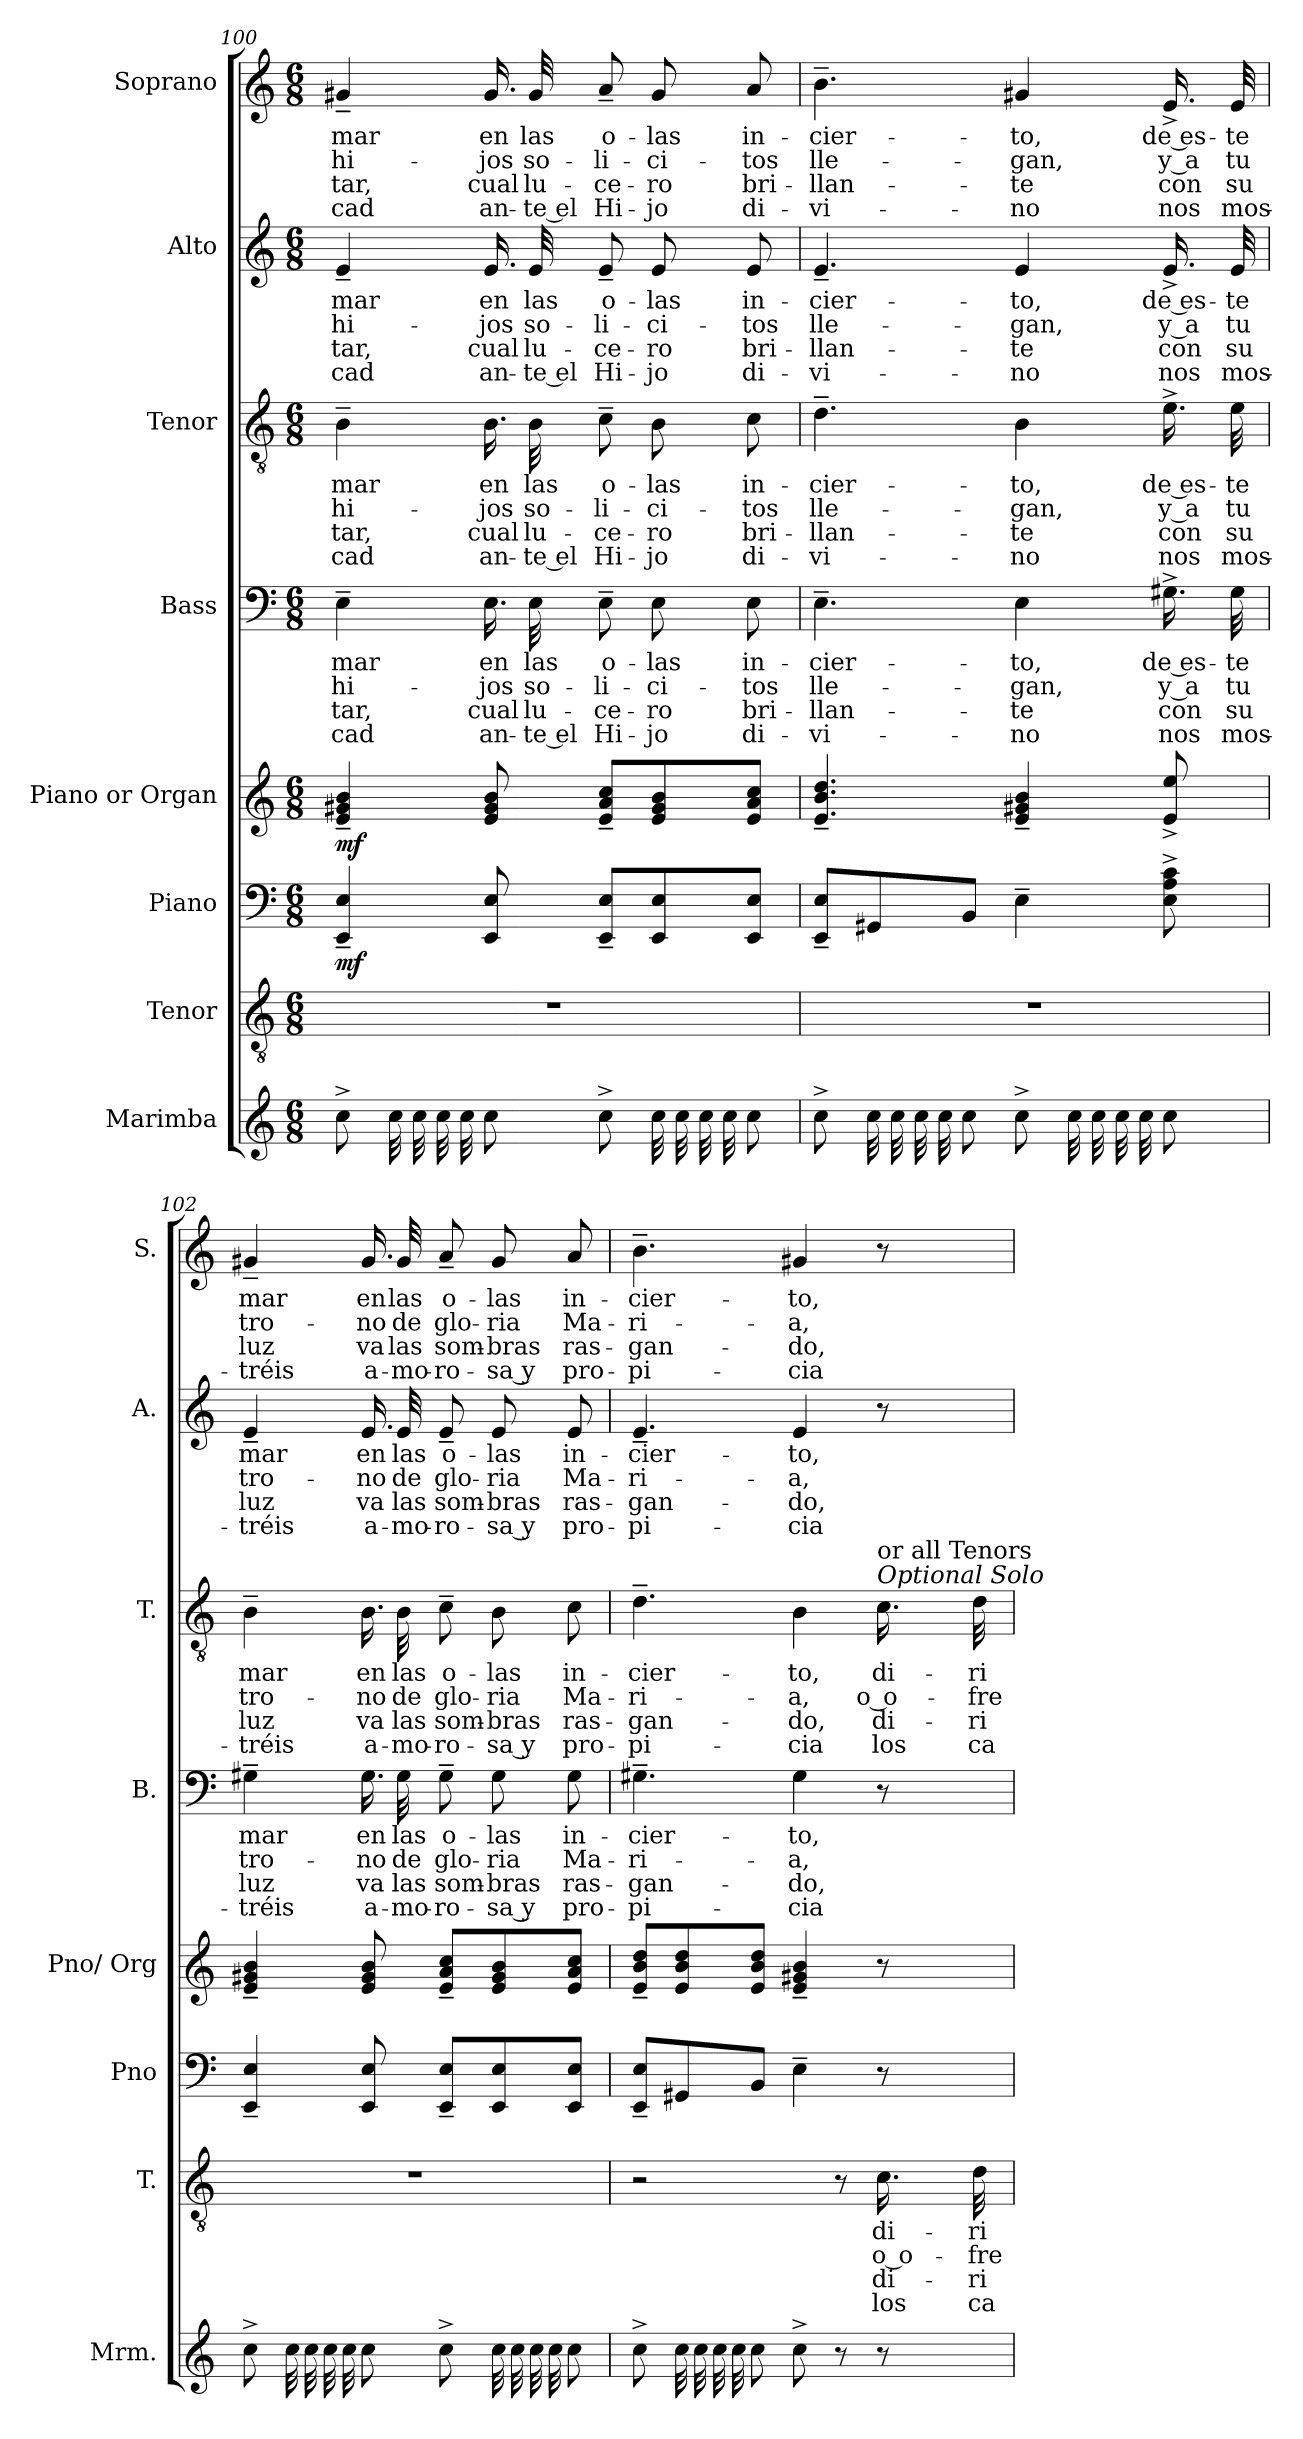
**kern	**kern	**text	**text	**text	**text	**kern	**dynam	**kern	**dynam	**kern	**text	**text	**text	**text	**kern	**text	**text	**text	**text	**kern	**text	**text	**text	**text	**kern	**text	**text	**text	**text
*part8	*part7	*part7	*part7	*part7	*part7	*part6	*part6	*part5	*part5	*part4	*part4	*part4	*part4	*part4	*part3	*part3	*part3	*part3	*part3	*part2	*part2	*part2	*part2	*part2	*part1	*part1	*part1	*part1	*part1
*staff8	*staff7	*staff7	*staff7	*staff7	*staff7	*staff6	*staff6	*staff5	*staff5	*staff4	*staff4	*staff4	*staff4	*staff4	*staff3	*staff3	*staff3	*staff3	*staff3	*staff2	*staff2	*staff2	*staff2	*staff2	*staff1	*staff1	*staff1	*staff1	*staff1
*I"Marimba	*I"Tenor	*	*	*	*	*I"Piano	*	*I"Piano or Organ	*	*I"Bass	*	*	*	*	*I"Tenor	*	*	*	*	*I"Alto	*	*	*	*	*I"Soprano	*	*	*	*
*I'Mrm.	*I'T.	*	*	*	*	*I'Pno	*	*I'Pno/ Org	*	*I'B.	*	*	*	*	*I'T.	*	*	*	*	*I'A.	*	*	*	*	*I'S.	*	*	*	*
*clefG2	*clefGv2	*	*	*	*	*clefF4	*	*clefG2	*	*clefF4	*	*	*	*	*clefGv2	*	*	*	*	*clefG2	*	*	*	*	*clefG2	*	*	*	*
*k[]	*k[]	*	*	*	*	*k[]	*	*k[]	*	*k[]	*	*	*	*	*k[]	*	*	*	*	*k[]	*	*	*	*	*k[]	*	*	*	*
*M6/8	*M6/8	*	*	*	*	*M6/8	*	*M6/8	*	*M6/8	*	*	*	*	*M6/8	*	*	*	*	*M6/8	*	*	*	*	*M6/8	*	*	*	*
=100	=100	=100	=100	=100	=100	=100	=100	=100	=100	=100	=100	=100	=100	=100	=100	=100	=100	=100	=100	=100	=100	=100	=100	=100	=100	=100	=100	=100	=100
!	!	!	!	!	!	!	!LO:DY:b	!	!LO:DY:b	!	!LO:LY:b	!LO:LY:b	!LO:LY:b	!LO:LY:b	!	!LO:LY:b	!LO:LY:b	!LO:LY:b	!LO:LY:b	!	!LO:LY:b	!LO:LY:b	!LO:LY:b	!LO:LY:b	!	!LO:LY:b	!LO:LY:b	!LO:LY:b	!LO:LY:b
8cc^\	2.r	.	.	.	.	4EE/~ 4E/~	mf	4e/~ 4g#X/~ 4b/~	mf	4E~\	mar	hi-	-tar,	-cad	4B~\	mar	hi-	-tar,	-cad	4e~/	mar	hi-	-tar,	-cad	4g#X~/	mar	hi-	-tar,	-cad
*tremolo	*	*	*	*	*	*	*	*	*	*	*	*	*	*	*	*	*	*	*	*	*	*	*	*	*	*	*	*	*
32cc\	.	.	.	.	.	.	.	.	.	.	.	.	.	.	.	.	.	.	.	.	.	.	.	.	.	.	.	.	.
32cc\	.	.	.	.	.	.	.	.	.	.	.	.	.	.	.	.	.	.	.	.	.	.	.	.	.	.	.	.	.
32cc\	.	.	.	.	.	.	.	.	.	.	.	.	.	.	.	.	.	.	.	.	.	.	.	.	.	.	.	.	.
32cc\	.	.	.	.	.	.	.	.	.	.	.	.	.	.	.	.	.	.	.	.	.	.	.	.	.	.	.	.	.
*Xtremolo	*	*	*	*	*	*	*	*	*	*	*	*	*	*	*	*	*	*	*	*	*	*	*	*	*	*	*	*	*
!	!	!	!	!	!	!	!	!	!	!	!LO:LY:b	!LO:LY:b	!LO:LY:b	!LO:LY:b	!	!LO:LY:b	!LO:LY:b	!LO:LY:b	!LO:LY:b	!	!LO:LY:b	!LO:LY:b	!LO:LY:b	!LO:LY:b	!	!LO:LY:b	!LO:LY:b	!LO:LY:b	!LO:LY:b
8cc\	.	.	.	.	.	8EE/ 8E/	.	8e/ 8g#/ 8b/	.	16.E\	en	-jos	cual	an-	16.B\	en	-jos	cual	an-	16.e/	en	-jos	cual	an-	16.g#/	en	-jos	cual	an-
!	!	!	!	!	!	!	!	!	!	!	!LO:LY:b	!LO:LY:b	!LO:LY:b	!LO:LY:b	!	!LO:LY:b	!LO:LY:b	!LO:LY:b	!LO:LY:b	!	!LO:LY:b	!LO:LY:b	!LO:LY:b	!LO:LY:b	!	!LO:LY:b	!LO:LY:b	!LO:LY:b	!LO:LY:b
.	.	.	.	.	.	.	.	.	.	32E\	las	so-	lu-	-te el	32B\	las	so-	lu-	-te el	32e/	las	so-	lu-	-te el	32g#/	las	so-	lu-	-te el
!	!	!	!	!	!	!	!	!	!	!	!LO:LY:b	!LO:LY:b	!LO:LY:b	!LO:LY:b	!	!LO:LY:b	!LO:LY:b	!LO:LY:b	!LO:LY:b	!	!LO:LY:b	!LO:LY:b	!LO:LY:b	!LO:LY:b	!	!LO:LY:b	!LO:LY:b	!LO:LY:b	!LO:LY:b
8cc^\	.	.	.	.	.	8EE/~ 8E/~L	.	8e/~ 8a/~ 8cc/~L	.	8E~\	o-	-li-	-ce-	Hi-	8c~\	o-	-li-	-ce-	Hi-	8e~/	o-	-li-	-ce-	Hi-	8a~/	o-	-li-	-ce-	Hi-
!	!	!	!	!	!	!	!	!	!	!	!LO:LY:b	!LO:LY:b	!LO:LY:b	!LO:LY:b	!	!LO:LY:b	!LO:LY:b	!LO:LY:b	!LO:LY:b	!	!LO:LY:b	!LO:LY:b	!LO:LY:b	!LO:LY:b	!	!LO:LY:b	!LO:LY:b	!LO:LY:b	!LO:LY:b
*tremolo	*	*	*	*	*	*	*	*	*	*	*	*	*	*	*	*	*	*	*	*	*	*	*	*	*	*	*	*	*
32cc\	.	.	.	.	.	8EE/ 8E/	.	8e/ 8g#/ 8b/	.	8E\	-las	-ci-	-ro	-jo	8B\	-las	-ci-	-ro	-jo	8e/	-las	-ci-	-ro	-jo	8g#/	-las	-ci-	-ro	-jo
32cc\	.	.	.	.	.	.	.	.	.	.	.	.	.	.	.	.	.	.	.	.	.	.	.	.	.	.	.	.	.
32cc\	.	.	.	.	.	.	.	.	.	.	.	.	.	.	.	.	.	.	.	.	.	.	.	.	.	.	.	.	.
32cc\	.	.	.	.	.	.	.	.	.	.	.	.	.	.	.	.	.	.	.	.	.	.	.	.	.	.	.	.	.
*Xtremolo	*	*	*	*	*	*	*	*	*	*	*	*	*	*	*	*	*	*	*	*	*	*	*	*	*	*	*	*	*
!	!	!	!	!	!	!	!	!	!	!	!LO:LY:b	!LO:LY:b	!LO:LY:b	!LO:LY:b	!	!LO:LY:b	!LO:LY:b	!LO:LY:b	!LO:LY:b	!	!LO:LY:b	!LO:LY:b	!LO:LY:b	!LO:LY:b	!	!LO:LY:b	!LO:LY:b	!LO:LY:b	!LO:LY:b
8cc\	.	.	.	.	.	8EE/ 8E/J	.	8e/ 8a/ 8cc/J	.	8E\	in-	-tos	bri-	di-	8c\	in-	-tos	bri-	di-	8e/	in-	-tos	bri-	di-	8a/	in-	-tos	bri-	di-
!!LO:PB:g=z
=101	=101	=101	=101	=101	=101	=101	=101	=101	=101	=101	=101	=101	=101	=101	=101	=101	=101	=101	=101	=101	=101	=101	=101	=101	=101	=101	=101	=101	=101
!	!	!	!	!	!	!	!	!	!	!	!LO:LY:b	!LO:LY:b	!LO:LY:b	!LO:LY:b	!	!LO:LY:b	!LO:LY:b	!LO:LY:b	!LO:LY:b	!	!LO:LY:b	!LO:LY:b	!LO:LY:b	!LO:LY:b	!	!LO:LY:b	!LO:LY:b	!LO:LY:b	!LO:LY:b
8cc^\	2.r	.	.	.	.	8EE/~ 8E/~L	.	4.e/~ 4.b/~ 4.dd/~	.	4.E~\	-cier-	lle-	-llan-	-vi-	4.d~\	-cier-	lle-	-llan-	-vi-	4.e~/	-cier-	lle-	-llan-	-vi-	4.b~\	-cier-	lle-	-llan-	-vi-
*tremolo	*	*	*	*	*	*	*	*	*	*	*	*	*	*	*	*	*	*	*	*	*	*	*	*	*	*	*	*	*
32cc\	.	.	.	.	.	8GG#X/	.	.	.	.	.	.	.	.	.	.	.	.	.	.	.	.	.	.	.	.	.	.	.
32cc\	.	.	.	.	.	.	.	.	.	.	.	.	.	.	.	.	.	.	.	.	.	.	.	.	.	.	.	.	.
32cc\	.	.	.	.	.	.	.	.	.	.	.	.	.	.	.	.	.	.	.	.	.	.	.	.	.	.	.	.	.
32cc\	.	.	.	.	.	.	.	.	.	.	.	.	.	.	.	.	.	.	.	.	.	.	.	.	.	.	.	.	.
*Xtremolo	*	*	*	*	*	*	*	*	*	*	*	*	*	*	*	*	*	*	*	*	*	*	*	*	*	*	*	*	*
8cc\	.	.	.	.	.	8BB/J	.	.	.	.	.	.	.	.	.	.	.	.	.	.	.	.	.	.	.	.	.	.	.
!	!	!	!	!	!	!	!	!	!	!	!LO:LY:b	!LO:LY:b	!LO:LY:b	!LO:LY:b	!	!LO:LY:b	!LO:LY:b	!LO:LY:b	!LO:LY:b	!	!LO:LY:b	!LO:LY:b	!LO:LY:b	!LO:LY:b	!	!LO:LY:b	!LO:LY:b	!LO:LY:b	!LO:LY:b
8cc^\	.	.	.	.	.	4E~\	.	4e/~ 4g#X/~ 4b/~	.	4E\	-to,	-gan,	-te	-no	4B\	-to,	-gan,	-te	-no	4e/	-to,	-gan,	-te	-no	4g#X/	-to,	-gan,	-te	-no
*tremolo	*	*	*	*	*	*	*	*	*	*	*	*	*	*	*	*	*	*	*	*	*	*	*	*	*	*	*	*	*
32cc\	.	.	.	.	.	.	.	.	.	.	.	.	.	.	.	.	.	.	.	.	.	.	.	.	.	.	.	.	.
32cc\	.	.	.	.	.	.	.	.	.	.	.	.	.	.	.	.	.	.	.	.	.	.	.	.	.	.	.	.	.
32cc\	.	.	.	.	.	.	.	.	.	.	.	.	.	.	.	.	.	.	.	.	.	.	.	.	.	.	.	.	.
32cc\	.	.	.	.	.	.	.	.	.	.	.	.	.	.	.	.	.	.	.	.	.	.	.	.	.	.	.	.	.
*Xtremolo	*	*	*	*	*	*	*	*	*	*	*	*	*	*	*	*	*	*	*	*	*	*	*	*	*	*	*	*	*
!	!	!	!	!	!	!	!	!	!	!	!LO:LY:b	!LO:LY:b	!LO:LY:b	!LO:LY:b	!	!LO:LY:b	!LO:LY:b	!LO:LY:b	!LO:LY:b	!	!LO:LY:b	!LO:LY:b	!LO:LY:b	!LO:LY:b	!	!LO:LY:b	!LO:LY:b	!LO:LY:b	!LO:LY:b
8cc\	.	.	.	.	.	8E\^ 8A\^ 8c\^	.	8e/^ 8ee/^	.	16.G#X^\	de es-	y a	con	nos	16.e^\	de es-	y a	con	nos	16.e^/	de es-	y a	con	nos	16.e^/	de es-	y a	con	nos
!	!	!	!	!	!	!	!	!	!	!	!LO:LY:b	!LO:LY:b	!LO:LY:b	!LO:LY:b	!	!LO:LY:b	!LO:LY:b	!LO:LY:b	!LO:LY:b	!	!LO:LY:b	!LO:LY:b	!LO:LY:b	!LO:LY:b	!	!LO:LY:b	!LO:LY:b	!LO:LY:b	!LO:LY:b
.	.	.	.	.	.	.	.	.	.	32G#\	-te	tu	su	mos-	32e\	-te	tu	su	mos-	32e/	-te	tu	su	mos-	32e/	-te	tu	su	mos-
=102	=102	=102	=102	=102	=102	=102	=102	=102	=102	=102	=102	=102	=102	=102	=102	=102	=102	=102	=102	=102	=102	=102	=102	=102	=102	=102	=102	=102	=102
!	!	!	!	!	!	!	!	!	!	!	!LO:LY:b	!LO:LY:b	!LO:LY:b	!LO:LY:b	!	!LO:LY:b	!LO:LY:b	!LO:LY:b	!LO:LY:b	!	!LO:LY:b	!LO:LY:b	!LO:LY:b	!LO:LY:b	!	!LO:LY:b	!LO:LY:b	!LO:LY:b	!LO:LY:b
8cc^\	2.r	.	.	.	.	4EE/~ 4E/~	.	4e/~ 4g#X/~ 4b/~	.	4G#X~\	mar	tro-	luz	-tréis	4B~\	mar	tro-	luz	-tréis	4e~/	mar	tro-	luz	-tréis	4g#X~/	mar	tro-	luz	-tréis
*tremolo	*	*	*	*	*	*	*	*	*	*	*	*	*	*	*	*	*	*	*	*	*	*	*	*	*	*	*	*	*
32cc\	.	.	.	.	.	.	.	.	.	.	.	.	.	.	.	.	.	.	.	.	.	.	.	.	.	.	.	.	.
32cc\	.	.	.	.	.	.	.	.	.	.	.	.	.	.	.	.	.	.	.	.	.	.	.	.	.	.	.	.	.
32cc\	.	.	.	.	.	.	.	.	.	.	.	.	.	.	.	.	.	.	.	.	.	.	.	.	.	.	.	.	.
32cc\	.	.	.	.	.	.	.	.	.	.	.	.	.	.	.	.	.	.	.	.	.	.	.	.	.	.	.	.	.
*Xtremolo	*	*	*	*	*	*	*	*	*	*	*	*	*	*	*	*	*	*	*	*	*	*	*	*	*	*	*	*	*
!	!	!	!	!	!	!	!	!	!	!	!LO:LY:b	!LO:LY:b	!LO:LY:b	!LO:LY:b	!	!LO:LY:b	!LO:LY:b	!LO:LY:b	!LO:LY:b	!	!LO:LY:b	!LO:LY:b	!LO:LY:b	!LO:LY:b	!	!LO:LY:b	!LO:LY:b	!LO:LY:b	!LO:LY:b
8cc\	.	.	.	.	.	8EE/ 8E/	.	8e/ 8g#/ 8b/	.	16.G#\	en	-no	va	a-	16.B\	en	-no	va	a-	16.e/	en	-no	va	a-	16.g#/	en	-no	va	a-
!	!	!	!	!	!	!	!	!	!	!	!LO:LY:b	!LO:LY:b	!LO:LY:b	!LO:LY:b	!	!LO:LY:b	!LO:LY:b	!LO:LY:b	!LO:LY:b	!	!LO:LY:b	!LO:LY:b	!LO:LY:b	!LO:LY:b	!	!LO:LY:b	!LO:LY:b	!LO:LY:b	!LO:LY:b
.	.	.	.	.	.	.	.	.	.	32G#\	las	de	las	-mo-	32B\	las	de	las	-mo-	32e/	las	de	las	-mo-	32g#/	las	de	las	-mo-
!	!	!	!	!	!	!	!	!	!	!	!LO:LY:b	!LO:LY:b	!LO:LY:b	!LO:LY:b	!	!LO:LY:b	!LO:LY:b	!LO:LY:b	!LO:LY:b	!	!LO:LY:b	!LO:LY:b	!LO:LY:b	!LO:LY:b	!	!LO:LY:b	!LO:LY:b	!LO:LY:b	!LO:LY:b
8cc^\	.	.	.	.	.	8EE/~ 8E/~L	.	8e/~ 8a/~ 8cc/~L	.	8G#~\	o-	glo-	som-	-ro-	8c~\	o-	glo-	som-	-ro-	8e~/	o-	glo-	som-	-ro-	8a~/	o-	glo-	som-	-ro-
!	!	!	!	!	!	!	!	!	!	!	!LO:LY:b	!LO:LY:b	!LO:LY:b	!LO:LY:b	!	!LO:LY:b	!LO:LY:b	!LO:LY:b	!LO:LY:b	!	!LO:LY:b	!LO:LY:b	!LO:LY:b	!LO:LY:b	!	!LO:LY:b	!LO:LY:b	!LO:LY:b	!LO:LY:b
*tremolo	*	*	*	*	*	*	*	*	*	*	*	*	*	*	*	*	*	*	*	*	*	*	*	*	*	*	*	*	*
32cc\	.	.	.	.	.	8EE/ 8E/	.	8e/ 8g#/ 8b/	.	8G#\	-las	-ria	-bras	-sa y	8B\	-las	-ria	-bras	-sa y	8e/	-las	-ria	-bras	-sa y	8g#/	-las	-ria	-bras	-sa y
32cc\	.	.	.	.	.	.	.	.	.	.	.	.	.	.	.	.	.	.	.	.	.	.	.	.	.	.	.	.	.
32cc\	.	.	.	.	.	.	.	.	.	.	.	.	.	.	.	.	.	.	.	.	.	.	.	.	.	.	.	.	.
32cc\	.	.	.	.	.	.	.	.	.	.	.	.	.	.	.	.	.	.	.	.	.	.	.	.	.	.	.	.	.
*Xtremolo	*	*	*	*	*	*	*	*	*	*	*	*	*	*	*	*	*	*	*	*	*	*	*	*	*	*	*	*	*
!	!	!	!	!	!	!	!	!	!	!	!LO:LY:b	!LO:LY:b	!LO:LY:b	!LO:LY:b	!	!LO:LY:b	!LO:LY:b	!LO:LY:b	!LO:LY:b	!	!LO:LY:b	!LO:LY:b	!LO:LY:b	!LO:LY:b	!	!LO:LY:b	!LO:LY:b	!LO:LY:b	!LO:LY:b
8cc\	.	.	.	.	.	8EE/ 8E/J	.	8e/ 8a/ 8cc/J	.	8G#\	in-	Ma-	ras-	pro-	8c\	in-	Ma-	ras-	pro-	8e/	in-	Ma-	ras-	pro-	8a/	in-	Ma-	ras-	pro-
=103	=103	=103	=103	=103	=103	=103	=103	=103	=103	=103	=103	=103	=103	=103	=103	=103	=103	=103	=103	=103	=103	=103	=103	=103	=103	=103	=103	=103	=103
!	!	!	!	!	!	!	!	!	!	!	!LO:LY:b	!LO:LY:b	!LO:LY:b	!LO:LY:b	!	!LO:LY:b	!LO:LY:b	!LO:LY:b	!LO:LY:b	!	!LO:LY:b	!LO:LY:b	!LO:LY:b	!LO:LY:b	!	!LO:LY:b	!LO:LY:b	!LO:LY:b	!LO:LY:b
8cc^\	2r	.	.	.	.	8EE/~ 8E/~L	.	8e/~ 8b/~ 8dd/~L	.	4.G#X~\	-cier-	-ri-	-gan-	-pi-	4.d~\	-cier-	-ri-	-gan-	-pi-	4.e~/	-cier-	-ri-	-gan-	-pi-	4.b~\	-cier-	-ri-	-gan-	-pi-
*tremolo	*	*	*	*	*	*	*	*	*	*	*	*	*	*	*	*	*	*	*	*	*	*	*	*	*	*	*	*	*
32cc\	.	.	.	.	.	8GG#X/	.	8e/ 8b/ 8dd/	.	.	.	.	.	.	.	.	.	.	.	.	.	.	.	.	.	.	.	.	.
32cc\	.	.	.	.	.	.	.	.	.	.	.	.	.	.	.	.	.	.	.	.	.	.	.	.	.	.	.	.	.
32cc\	.	.	.	.	.	.	.	.	.	.	.	.	.	.	.	.	.	.	.	.	.	.	.	.	.	.	.	.	.
32cc\	.	.	.	.	.	.	.	.	.	.	.	.	.	.	.	.	.	.	.	.	.	.	.	.	.	.	.	.	.
*Xtremolo	*	*	*	*	*	*	*	*	*	*	*	*	*	*	*	*	*	*	*	*	*	*	*	*	*	*	*	*	*
8cc\	.	.	.	.	.	8BB/J	.	8e/ 8b/ 8dd/J	.	.	.	.	.	.	.	.	.	.	.	.	.	.	.	.	.	.	.	.	.
!	!	!	!	!	!	!	!	!	!	!	!LO:LY:b	!LO:LY:b	!LO:LY:b	!LO:LY:b	!	!LO:LY:b	!LO:LY:b	!LO:LY:b	!LO:LY:b	!	!LO:LY:b	!LO:LY:b	!LO:LY:b	!LO:LY:b	!	!LO:LY:b	!LO:LY:b	!LO:LY:b	!LO:LY:b
8cc^\	.	.	.	.	.	4E~\	.	4e/~ 4g#X/~ 4b/~	.	4G#\	-to,	-a,	-do,	-cia	4B\	-to,	-a,	-do,	-cia	4e/	-to,	-a,	-do,	-cia	4g#X/	-to,	-a,	-do,	-cia
8r	8r	.	.	.	.	.	.	.	.	.	.	.	.	.	.	.	.	.	.	.	.	.	.	.	.	.	.	.	.
!	!	!	!	!	!	!	!	!	!	!	!	!	!	!	!LO:TX:a:i:t=Optional Solo	!	!	!	!	!	!	!	!	!	!	!	!	!	!
!	!	!	!	!	!	!	!	!	!	!	!	!	!	!	!LO:TX:a:t=or all Tenors	!	!	!	!	!	!	!	!	!	!	!	!	!	!
!	!	!	!	!	!	!	!	!	!	!	!	!	!	!	!	!LO:LY:b	!LO:LY:b	!LO:LY:b	!LO:LY:b	!	!	!	!	!	!	!	!	!	!
8r	16.c\	di-	o o-	di-	los	8r	.	8r	.	8r	.	.	.	.	16.c\	di-	o o-	di-	los	8r	.	.	.	.	8r	.	.	.	.
!	!	!	!	!	!	!	!	!	!	!	!	!	!	!	!	!LO:LY:b	!LO:LY:b	!LO:LY:b	!LO:LY:b	!	!	!	!	!	!	!	!	!	!
.	32d\	-ri-	-fre-	-ri-	ca-	.	.	.	.	.	.	.	.	.	32d\	-ri-	-fre-	-ri-	ca-	.	.	.	.	.	.	.	.	.	.
=	=	=	=	=	=	=	=	=	=	=	=	=	=	=	=	=	=	=	=	=	=	=	=	=	=	=	=	=	=
*-	*-	*-	*-	*-	*-	*-	*-	*-	*-	*-	*-	*-	*-	*-	*-	*-	*-	*-	*-	*-	*-	*-	*-	*-	*-	*-	*-	*-	*-
